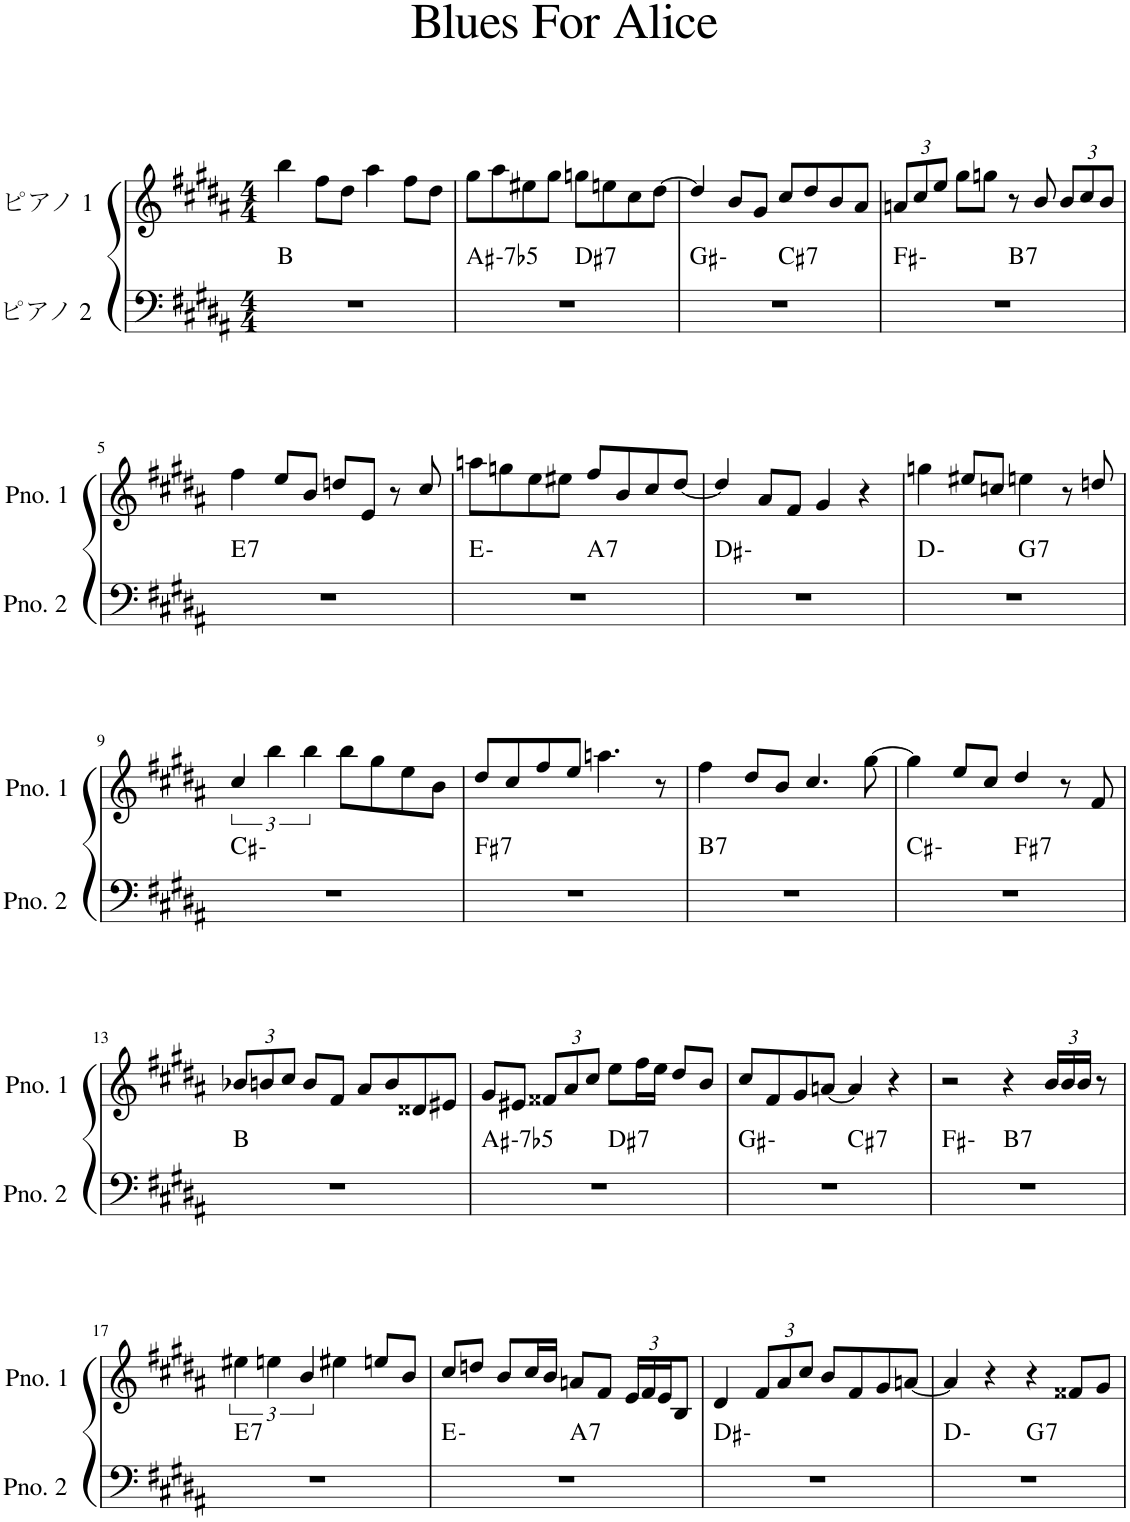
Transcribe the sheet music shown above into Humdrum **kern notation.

**kern	**harte	**kern
*part2	*part2	*part1
*staff2	*	*staff1
*I"ピアノ 2	*	*I"ピアノ 1
*clefF4	*	*clefG2
*k[f#c#g#d#a#]	*	*k[f#c#g#d#a#]
*M4/4	*	*M4/4
=1	=1	=1
1r	B:maj	4bb\
.	.	8ff#\L
.	.	8dd#\J
.	.	4aa#\
.	.	8ff#\L
.	.	8dd#\J
=2	=2	=2
!	!LO:H:kt=-7b5	!
*^	*	*
1r	2ryy	A#:hdim7	8gg#\L
.	.	.	8aa#\
.	.	.	8ee#X\
.	.	.	8gg#\J
!	!	!LO:H:kt=7	!
.	2ryy	D#:7	8ggn\L
.	.	.	8een\
.	.	.	8cc#\
.	.	.	[8dd#\J
=3	=3	=3	=3
1r	2ryy	G#:min	4dd#/]
.	.	.	8b/L
.	.	.	8g#/J
!	!	!LO:H:kt=7	!
.	2ryy	C#:7	8cc#/L
.	.	.	8dd#/
.	.	.	8b/
.	.	.	8a#/J
=4	=4	=4	=4
*	*	*	*Xbrackettup
1r	2ryy	F#:min	12an/L
.	.	.	12cc#/
.	.	.	12ee/J
.	.	.	8gg#\L
.	.	.	8ggn\J
!	!	!LO:H:kt=7	!
.	2ryy	B:7	8r
.	.	.	8b/
.	.	.	12b/L
.	.	.	12cc#/
.	.	.	12b/J
!!LO:LB:g=z
=5	=5	=5	=5
!	!	!LO:H:kt=7	!
*v	*v	*	*
1r	E:7	4ff#\
.	.	8ee/L
.	.	8b/J
.	.	8ddn/L
.	.	8e/J
.	.	8r
.	.	8cc#/
=6	=6	=6
*^	*	*
1r	2ryy	E:min	8aan\L
.	.	.	8ggn\
.	.	.	8ee\
.	.	.	8ee#X\J
!	!	!LO:H:kt=7	!
.	2ryy	A:7	8ff#/L
.	.	.	8b/
.	.	.	8cc#/
.	.	.	[8dd#/J
*v	*v	*	*
=7	=7	=7
1r	D#:min	4dd#/]
.	.	8a#/L
.	.	8f#/J
.	.	4g#/
.	.	4r
=8	=8	=8
*^	*	*
1r	2ryy	D:min	4ggn\
.	.	.	8ee#X/L
.	.	.	8ccn/J
!	!	!LO:H:kt=7	!
.	2ryy	G:7	4een\
.	.	.	8r
.	.	.	8ddn/
*v	*v	*	*
!!LO:LB:g=z
=9	=9	=9
*	*	*brackettup
1r	C#:min	6cc#/
.	.	6bb\
.	.	6bb\
.	.	8bb\L
.	.	8gg#\
.	.	8ee\
.	.	8b\J
=10	=10	=10
!	!LO:H:kt=7	!
1r	F#:7	8dd#/L
.	.	8cc#/
.	.	8ff#/
.	.	8ee/J
.	.	4.aan\
.	.	8r
=11	=11	=11
!	!LO:H:kt=7	!
1r	B:7	4ff#\
.	.	8dd#/L
.	.	8b/J
.	.	4.cc#/
.	.	[8gg#\
=12	=12	=12
*^	*	*
1r	2ryy	C#:min	4gg#\]
.	.	.	8ee/L
.	.	.	8cc#/J
!	!	!LO:H:kt=7	!
.	2ryy	F#:7	4dd#/
.	.	.	8r
.	.	.	8f#/
*v	*v	*	*
!!LO:LB:g=z
=13	=13	=13
*	*	*Xbrackettup
1r	B:maj	12b-X/L
.	.	12bn/
.	.	12cc#/J
.	.	8b/L
.	.	8f#/J
.	.	8a#/L
.	.	8b/
.	.	8d##X/
.	.	8e#X/J
=14	=14	=14
!	!LO:H:kt=-7b5	!
*^	*	*
1r	2ryy	A#:hdim7	8g#/L
.	.	.	8e#X/J
.	.	.	12f##X/L
.	.	.	12a#/
.	.	.	12cc#/J
!	!	!LO:H:kt=7	!
.	2ryy	D#:7	8ee\L
.	.	.	16ff#\L
.	.	.	16ee\JJ
.	.	.	8dd#/L
.	.	.	8b/J
=15	=15	=15	=15
1r	2ryy	G#:min	8cc#/L
.	.	.	8f#/
.	.	.	8g#/
.	.	.	[8an/J
!	!	!LO:H:kt=7	!
.	2ryy	C#:7	4a/]
.	.	.	4r
=16	=16	=16	=16
1r	2ryy	F#:min	2r
!	!	!LO:H:kt=7	!
.	2ryy	B:7	4r
.	.	.	24b/LL
.	.	.	24b/
.	.	.	24b/JJ
.	.	.	8r
*v	*v	*	*
!!LO:LB:g=z
=17	=17	=17
*	*	*brackettup
*^	*	*
!	!	!LO:H:kt=7	!
*v	*v	*	*
1r	E:7	6ee#X\
.	.	6een\
.	.	6b/
.	.	4ee#X\
.	.	8een/L
.	.	8b/J
=18	=18	=18
*^	*	*
1r	2ryy	E:min	8cc#/L
.	.	.	8ddn/J
.	.	.	8b/L
.	.	.	16cc#/L
.	.	.	16b/JJ
!	!	!LO:H:kt=7	!
.	2ryy	A:7	8an/L
.	.	.	8f#/J
*	*	*	*Xbrackettup
.	.	.	24e/LL
.	.	.	24f#/
.	.	.	24e/J
.	.	.	8B/J
*v	*v	*	*
=19	=19	=19
1r	D#:min	4d#/
.	.	12f#/L
.	.	12a#/
.	.	12cc#/J
.	.	8b/L
.	.	8f#/
.	.	8g#/
.	.	[8an/J
=20	=20	=20
*^	*	*
1r	2ryy	D:min	4a/]
.	.	.	4r
!	!	!LO:H:kt=7	!
.	2ryy	G:7	4r
.	.	.	8f##X/L
.	.	.	8g#/J
*v	*v	*	*
=	=	=
*-	*-	*-
